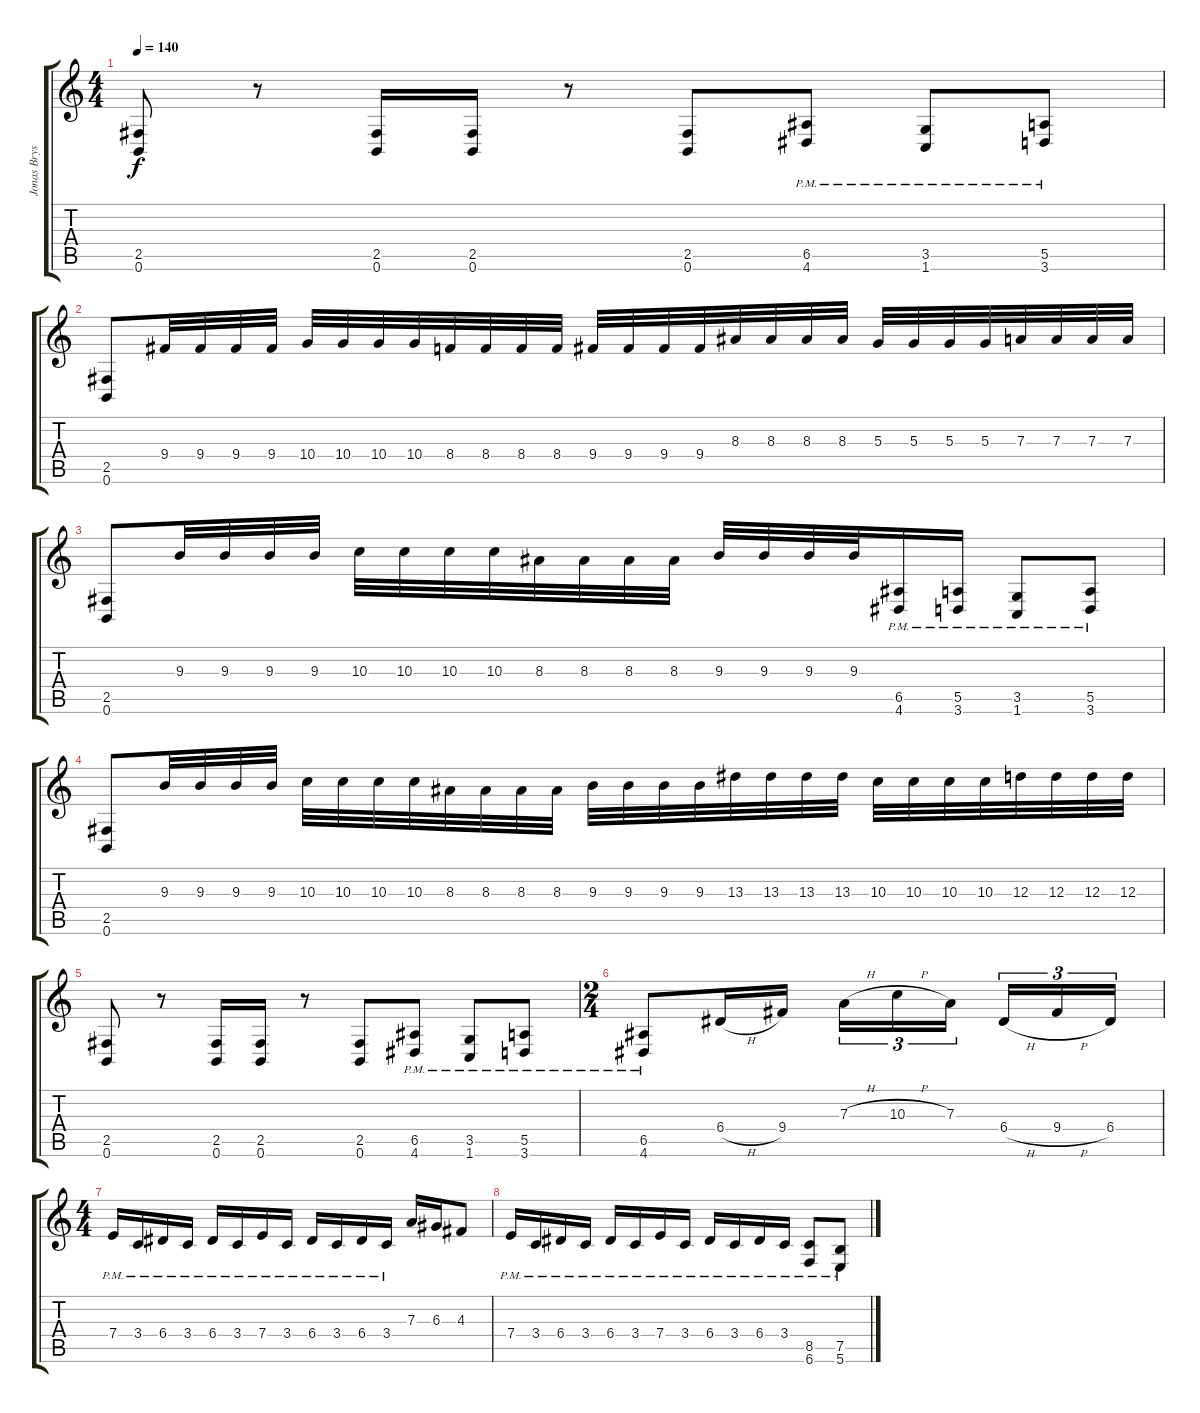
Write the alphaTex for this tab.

\track ("Jonas Bryssling" "Jonas Brys") {instrument distortionguitar}
\staff {score tabs}
\tuning (B3 Gb3 D3 A2 E2 B1) {hide}
\ts (4 4)
\tempo 140
\clef g2
\ks c
(2.5 0.6).8{dy f} r.8 (2.5 0.6).16 (2.5 0.6).16 r.8 (2.5 0.6).8 (6.5{pm} 4.6{pm}).8 (3.5{pm} 1.6{pm}).8 (5.5{pm} 3.6{pm}).8 |
(2.5 0.6).8 9.4.32 9.4.32 9.4.32 9.4.32 10.4.32 10.4.32 10.4.32 10.4.32 8.4.32 8.4.32 8.4.32 8.4.32 9.4.32 9.4.32 9.4.32 9.4.32 8.3.32 8.3.32 8.3.32 8.3.32 5.3.32 5.3.32 5.3.32 5.3.32 7.3.32 7.3.32 7.3.32 7.3.32 |
(2.5 0.6).8 9.3.32 9.3.32 9.3.32 9.3.32 10.3.32 10.3.32 10.3.32 10.3.32 8.3.32 8.3.32 8.3.32 8.3.32 9.3.32 9.3.32 9.3.32 9.3.32 (6.5{pm} 4.6{pm}).16 (5.5{pm} 3.6{pm}).16 (3.5{pm} 1.6{pm}).8 (5.5{pm} 3.6{pm}).8 |
(2.5 0.6).8 9.3.32 9.3.32 9.3.32 9.3.32 10.3.32 10.3.32 10.3.32 10.3.32 8.3.32 8.3.32 8.3.32 8.3.32 9.3.32 9.3.32 9.3.32 9.3.32 13.3.32 13.3.32 13.3.32 13.3.32 10.3.32 10.3.32 10.3.32 10.3.32 12.3.32 12.3.32 12.3.32 12.3.32 |
(2.5 0.6).8 r.8 (2.5 0.6).16 (2.5 0.6).16 r.8 (2.5 0.6).8 (6.5{pm} 4.6{pm}).8 (3.5{pm} 1.6{pm}).8 (5.5{pm} 3.6{pm}).8 |
\ts (2 4)
(6.5{pm} 4.6{pm}).8 6.4{h}.16 9.4.16 7.3{h}.16{tu (3 2)} 10.3{h}.16{tu (3 2)} 7.3.16{tu (3 2)} 6.4{h}.16{tu (3 2)} 9.4{h}.16{tu (3 2)} 6.4.16{tu (3 2)} |
\ts (4 4)
7.4{pm}.16 3.4{pm}.16 6.4{pm}.16 3.4{pm}.16 6.4{pm}.16 3.4{pm}.16 7.4{pm}.16 3.4{pm}.16 6.4{pm}.16 3.4{pm}.16 6.4{pm}.16 3.4{pm}.16 7.3.16 6.3.16 4.3.8 |
7.4{pm}.16 3.4{pm}.16 6.4{pm}.16 3.4{pm}.16 6.4{pm}.16 3.4{pm}.16 7.4{pm}.16 3.4{pm}.16 6.4{pm}.16 3.4{pm}.16 6.4{pm}.16 3.4{pm}.16 (8.5{pm} 6.6{pm}).8 (7.5{pm} 5.6{pm}).8
